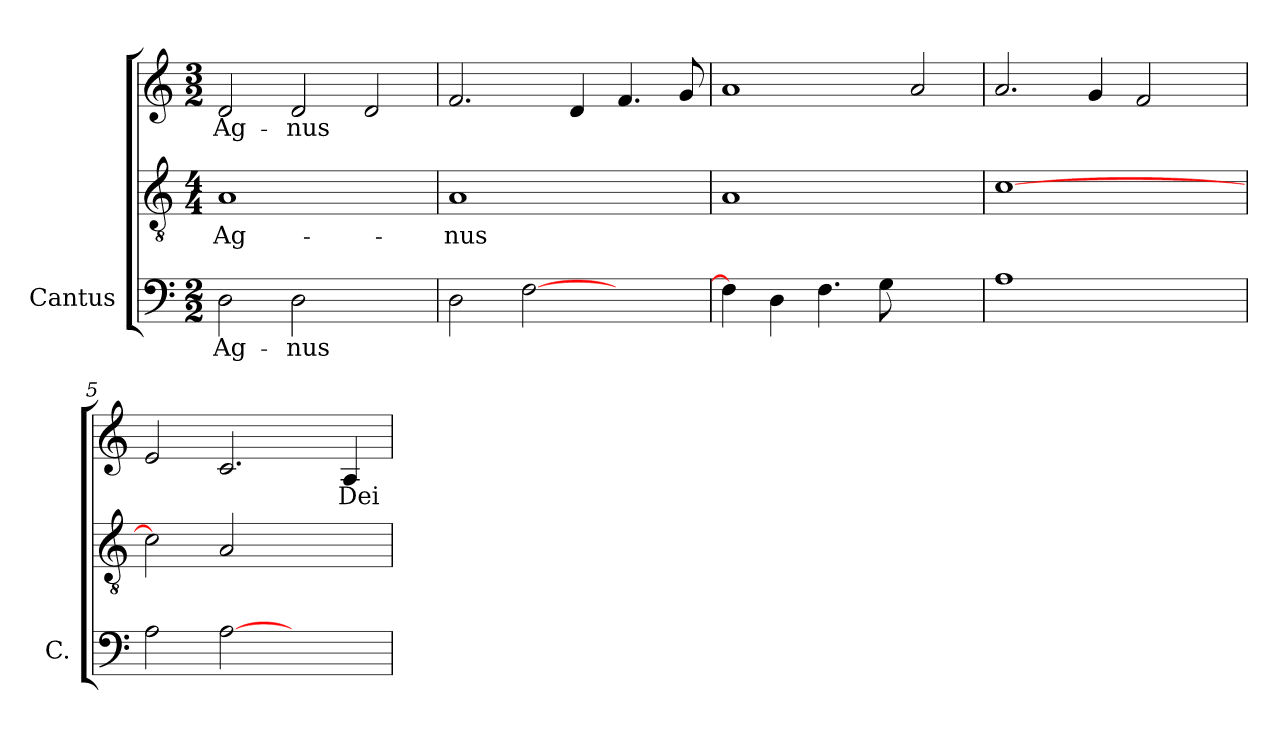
**kern	**text	**kern	**text	**kern	**text
*part1	*part1	*part1	*part1	*part1	*part1
*staff3	*staff3	*staff2	*staff2	*staff1	*staff1
*I"Cantus	*	*	*	*	*
*I'C.	*	*	*	*	*
*clefF4	*	*clefGv2	*	*clefG2	*
*k[]	*	*k[]	*	*k[]	*
*M2/2	*	*M4/4	*	*M3/2	*
=1	=1	=1	=1	=1	=1
2D\	Ag-	1A	Ag-	2d/	Ag-
2D\	-nus	.	.	2d/	-nus
2ryy	.	2ryy	.	2d/	.
=2	=2	=2	=2	=2	=2
2D\	.	1A	-nus	2.f/	.
[2F\	.	.	.	.	.
.	.	.	.	4d/	.
2ryy	.	2ryy	.	4.f/	.
.	.	.	.	8g/	.
=3	=3	=3	=3	=3	=3
4F\]	.	1A	.	1a	.
4D\	.	.	.	.	.
4.F\	.	.	.	.	.
8G\	.	.	.	.	.
2ryy	.	2ryy	.	2a/	.
=4	=4	=4	=4	=4	=4
1A	.	[1c	.	2.a/	.
.	.	.	.	4g/	.
2ryy	.	2ryy	.	2f/	.
=5	=5	=5	=5	=5	=5
2A\	.	2c\]	.	2e/	.
[2A\	.	2A/	.	2.c/	.
2ryy	.	2ryy	.	.	.
.	.	.	.	4A/	Dei
=	=	=	=	=	=
*-	*-	*-	*-	*-	*-
